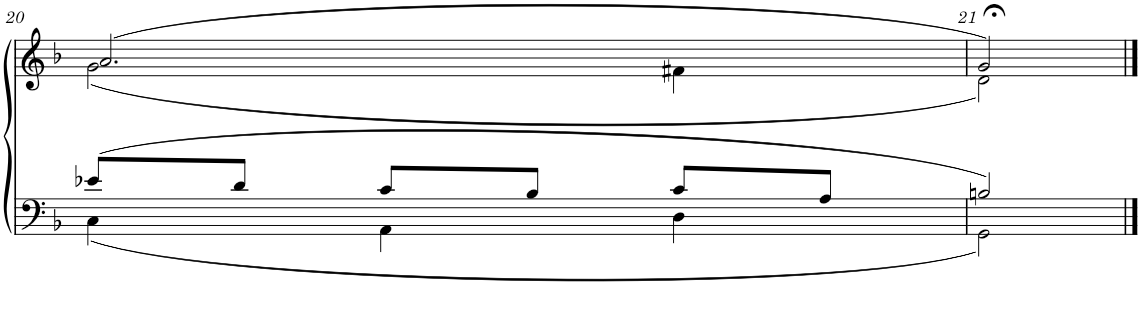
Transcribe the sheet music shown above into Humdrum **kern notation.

**kern	**kern
*part2	*part1
*staff2	*staff1
*I"Tenor/Bass	*I"Soprano/Alto
!!LO:PB:g=z
*clefF4	*clefG2
*k[b-]	*k[b-]
*M3/4	*M3/4
=20	=20
*^	*^
(8e-X/L	(4C\	(2.a/	(2g\
8d/J	.	.	.
8c/L	4AA\	.	.
8B-/J	.	.	.
8c/L	4D\	.	4f#X\
8A/J	.	.	.
=21	=21	=21	=21
2Bn/)	2GG\)	2g;</)	2d\)
*v	*v	*	*
*	*v	*v
==	==
*-	*-
